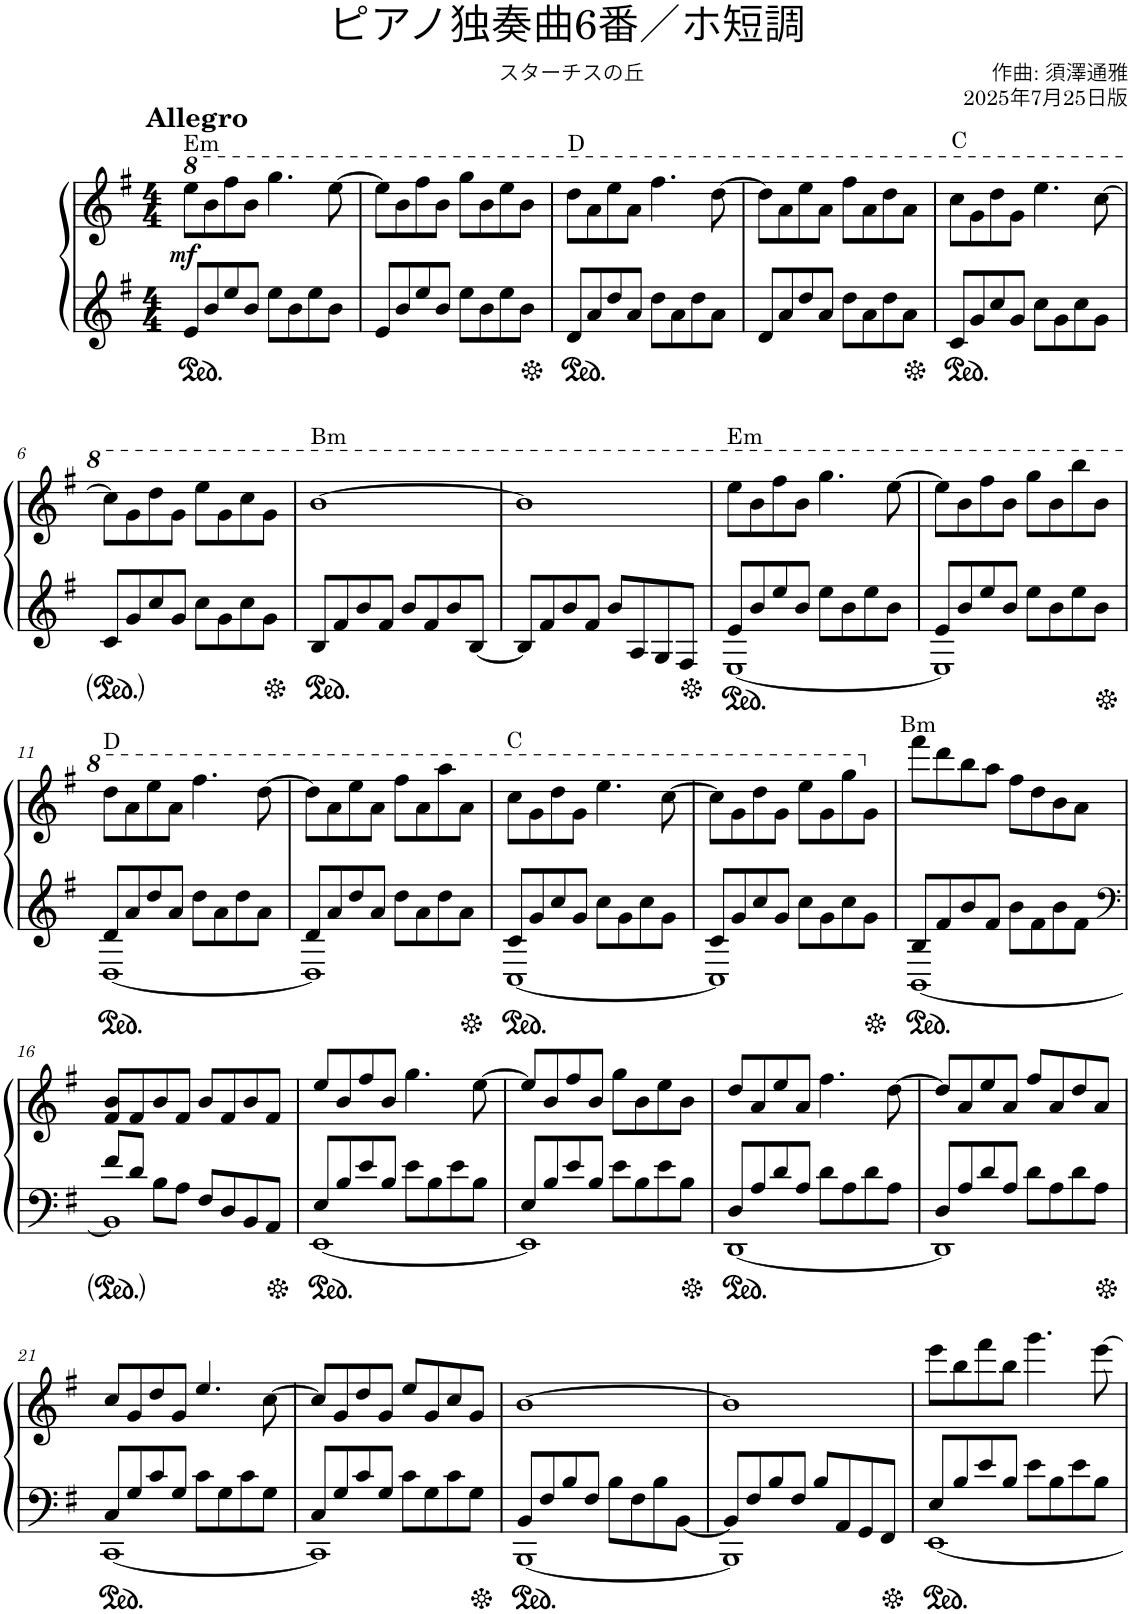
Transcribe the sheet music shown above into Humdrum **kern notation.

**kern	**kern	**dynam
*part1	*part1	*part1
*staff2	*staff1	*staff1/2
*I"Concert Grand	*	*
*clefG2	*clefG2	*
*k[f#]	*k[f#]	*
*e:	*e:	*
*M4/4	*M4/4	*
*	*8va	*
=1	=1	=1
!	!LO:TX:a:B:t=Allegro	!
!	!LO:TX:a:t=Em	!
!	!	!LO:DY:a=2
8e/L	8eee\L	mf
8b/	8bb\	.
8ee/	8fff#\	.
8b/J	8bb\J	.
8ee\L	4.ggg\	.
8b\	.	.
8ee\	.	.
8b\J	[8eee\	.
=2	=2	=2
8e/L	8eee\L]	.
8b/	8bb\	.
8ee/	8fff#\	.
8b/J	8bb\J	.
8ee\L	8ggg\L	.
8b\	8bb\	.
8ee\	8eee\	.
8b\J	8bb\J	.
=3	=3	=3
!	!LO:TX:a:t=D	!
8d/L	8ddd\L	.
8a/	8aa\	.
8dd/	8eee\	.
8a/J	8aa\J	.
8dd\L	4.fff#\	.
8a\	.	.
8dd\	.	.
8a\J	[8ddd\	.
=4	=4	=4
8d/L	8ddd\L]	.
8a/	8aa\	.
8dd/	8eee\	.
8a/J	8aa\J	.
8dd\L	8fff#\L	.
8a\	8aa\	.
8dd\	8ddd\	.
8a\J	8aa\J	.
=5	=5	=5
!	!LO:TX:a:t=C	!
8c/L	8ccc\L	.
8g/	8gg\	.
8cc/	8ddd\	.
8g/J	8gg\J	.
8cc\L	4.eee\	.
8g\	.	.
8cc\	.	.
8g\J	[8ccc\	.
!!LO:LB:g=z
=6	=6	=6
8c/L	8ccc\L]	.
8g/	8gg\	.
8cc/	8ddd\	.
8g/J	8gg\J	.
8cc\L	8eee\L	.
8g\	8gg\	.
8cc\	8ccc\	.
8g\J	8gg\J	.
=7	=7	=7
!	!LO:TX:a:t=Bm	!
8B/L	[1bb	.
8f#/	.	.
8b/	.	.
8f#/J	.	.
8b/L	.	.
8f#/	.	.
8b/	.	.
[8B/J	.	.
=8	=8	=8
8B/L]	1bb]	.
8f#/	.	.
8b/	.	.
8f#/J	.	.
8b/L	.	.
8A/	.	.
8G/	.	.
8F#/J	.	.
=9	=9	=9
*^	*	*
!	!	!LO:TX:a:t=Em	!
8e/L	[1E	8eee\L	.
8b/	.	8bb\	.
8ee/	.	8fff#\	.
8b/J	.	8bb\J	.
8ee\L	.	4.ggg\	.
8b\	.	.	.
8ee\	.	.	.
8b\J	.	[8eee\	.
=10	=10	=10	=10
8e/L	1E]	8eee\L]	.
8b/	.	8bb\	.
8ee/	.	8fff#\	.
8b/J	.	8bb\J	.
8ee\L	.	8ggg\L	.
8b\	.	8bb\	.
8ee\	.	8bbb\	.
8b\J	.	8bb\J	.
!!LO:LB:g=z
=11	=11	=11	=11
!	!	!LO:TX:a:t=D	!
8d/L	[1D	8ddd\L	.
8a/	.	8aa\	.
8dd/	.	8eee\	.
8a/J	.	8aa\J	.
8dd\L	.	4.fff#\	.
8a\	.	.	.
8dd\	.	.	.
8a\J	.	[8ddd\	.
=12	=12	=12	=12
8d/L	1D]	8ddd\L]	.
8a/	.	8aa\	.
8dd/	.	8eee\	.
8a/J	.	8aa\J	.
8dd\L	.	8fff#\L	.
8a\	.	8aa\	.
8dd\	.	8aaa\	.
8a\J	.	8aa\J	.
=13	=13	=13	=13
!	!	!LO:TX:a:t=C	!
8c/L	[1C	8ccc\L	.
8g/	.	8gg\	.
8cc/	.	8ddd\	.
8g/J	.	8gg\J	.
8cc\L	.	4.eee\	.
8g\	.	.	.
8cc\	.	.	.
8g\J	.	[8ccc\	.
=14	=14	=14	=14
8c/L	1C]	8ccc\L]	.
8g/	.	8gg\	.
8cc/	.	8ddd\	.
8g/J	.	8gg\J	.
8cc\L	.	8eee\L	.
8g\	.	8gg\	.
8cc\	.	8ggg\	.
*	*	*X8va	*
8g\J	.	8g\J	.
=15	=15	=15	=15
!	!	!LO:TX:a:t=Bm	!
8B/L	[1BB	8fff#\L	.
8f#/	.	8ddd\	.
8b/	.	8bb\	.
8f#/J	.	8aa\J	.
8b\L	.	8ff#\L	.
8f#\	.	8dd\	.
8b\	.	8b\	.
8f#\J	.	8a\J	.
!!LO:LB:g=z
=16	=16	=16	=16
*clefF4	*	*	*
8f#/L	1BB]	8f#/ 8b/L	.
8d/J	.	8f#/	.
8B\L	.	8b/	.
8A\J	.	8f#/J	.
8F#/L	.	8b/L	.
8D/	.	8f#/	.
8BB/	.	8b/	.
8AA/J	.	8f#/J	.
=17	=17	=17	=17
8E/L	[1EE	8ee/L	.
8B/	.	8b/	.
8e/	.	8ff#/	.
8B/J	.	8b/J	.
8e\L	.	4.gg\	.
8B\	.	.	.
8e\	.	.	.
8B\J	.	[8ee\	.
=18	=18	=18	=18
8E/L	1EE]	8ee/L]	.
8B/	.	8b/	.
8e/	.	8ff#/	.
8B/J	.	8b/J	.
8e\L	.	8gg\L	.
8B\	.	8b\	.
8e\	.	8ee\	.
8B\J	.	8b\J	.
=19	=19	=19	=19
8D/L	[1DD	8dd/L	.
8A/	.	8a/	.
8d/	.	8ee/	.
8A/J	.	8a/J	.
8d\L	.	4.ff#\	.
8A\	.	.	.
8d\	.	.	.
8A\J	.	[8dd\	.
=20	=20	=20	=20
8D/L	1DD]	8dd/L]	.
8A/	.	8a/	.
8d/	.	8ee/	.
8A/J	.	8a/J	.
8d\L	.	8ff#/L	.
8A\	.	8a/	.
8d\	.	8dd/	.
8A\J	.	8a/J	.
!!LO:LB:g=z
=21	=21	=21	=21
8C/L	[1CC	8cc/L	.
8G/	.	8g/	.
8c/	.	8dd/	.
8G/J	.	8g/J	.
8c\L	.	4.ee/	.
8G\	.	.	.
8c\	.	.	.
8G\J	.	[8cc\	.
=22	=22	=22	=22
8C/L	1CC]	8cc/L]	.
8G/	.	8g/	.
8c/	.	8dd/	.
8G/J	.	8g/J	.
8c\L	.	8ee/L	.
8G\	.	8g/	.
8c\	.	8cc/	.
8G\J	.	8g/J	.
=23	=23	=23	=23
8BB/L	[1BBB	[1b	.
8F#/	.	.	.
8B/	.	.	.
8F#/J	.	.	.
8B\L	.	.	.
8F#\	.	.	.
8B\	.	.	.
[8BB\J	.	.	.
=24	=24	=24	=24
8BB/L]	1BBB]	1b]	.
8F#/	.	.	.
8B/	.	.	.
8F#/J	.	.	.
8B/L	.	.	.
8AA/	.	.	.
8GG/	.	.	.
8FF#/J	.	.	.
=25	=25	=25	=25
8E/L	[1EE	8eee\L	.
8B/	.	8bb\	.
8e/	.	8fff#\	.
8B/J	.	8bb\J	.
8e\L	.	4.ggg\	.
8B\	.	.	.
8e\	.	.	.
8B\J	.	[8eee\	.
*v	*v	*	*
=	=	=
*-	*-	*-
